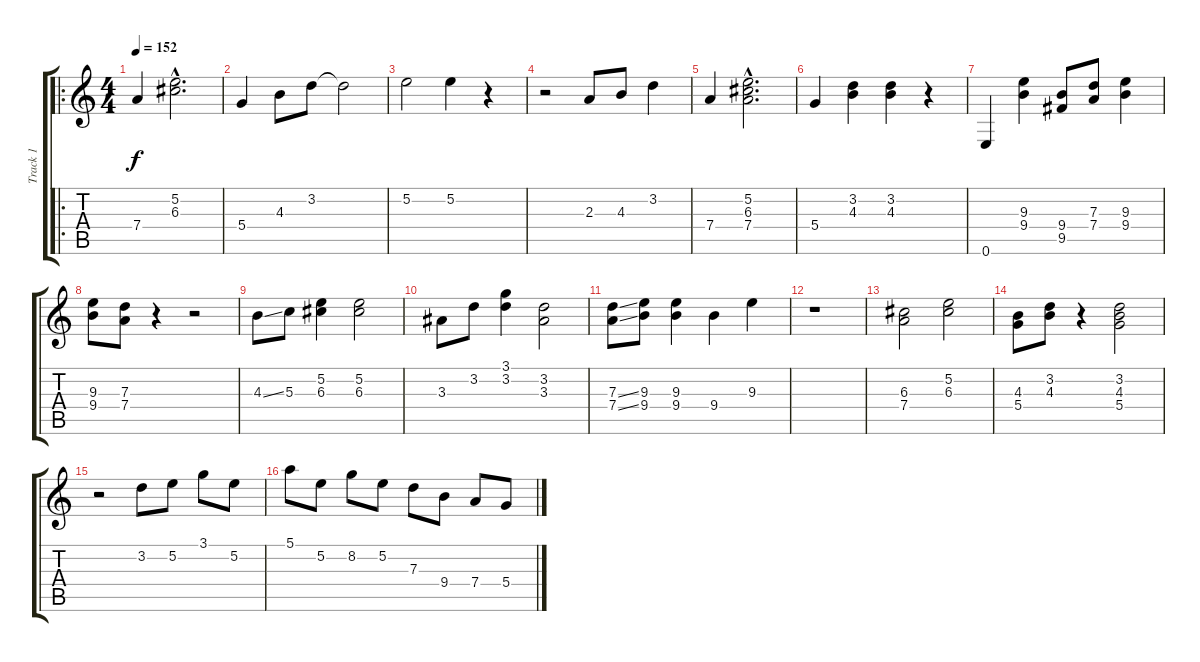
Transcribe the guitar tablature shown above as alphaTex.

\track ("Track 1" "Track 1") {instrument overdrivenguitar}
\staff {score tabs}
\tuning (E4 B3 G3 D3 A2 E2) {hide}
\ro
\ts (4 4)
\tempo 152
\clef g2
\ks c
7.4.4{dy f} (5.2{hac} 6.3{hac}).2{d} |
5.4.4 4.3.8 3.2.8 3.2{t}.2 |
5.2.2 5.2.4 r.4 |
r.2 2.3.8 4.3.8 3.2.4 |
7.4.4 (5.2{hac} 6.3{hac} 7.4{hac}).2{d} |
5.4.4 (3.2 4.3).4 (3.2 4.3).4 r.4 |
0.6.4 (9.3 9.4).4 (9.4 9.5).8 (7.3 7.4).8 (9.3 9.4).4 |
(9.3 9.4).8 (7.3 7.4).8 r.4 r.2 |
4.3{ss}.8 5.3.8 (5.2 6.3).4 (5.2 6.3).2 |
3.3.8 3.2.8 (3.1 3.2).4 (3.2 3.3).2 |
(7.3{ss} 7.4{ss}).8 (9.3 9.4).8 (9.3 9.4).4 9.4.4 9.3.4 |
r.1 |
(6.3 7.4).2 (5.2 6.3).2 |
(4.3 5.4).8 (3.2 4.3).8 r.4 (3.2 4.3 5.4).2 |
r.2 3.2.8 5.2.8 3.1.8 5.2.8 |
5.1.8 5.2.8 8.2.8 5.2.8 7.3.8 9.4.8 7.4.8 5.4.8
